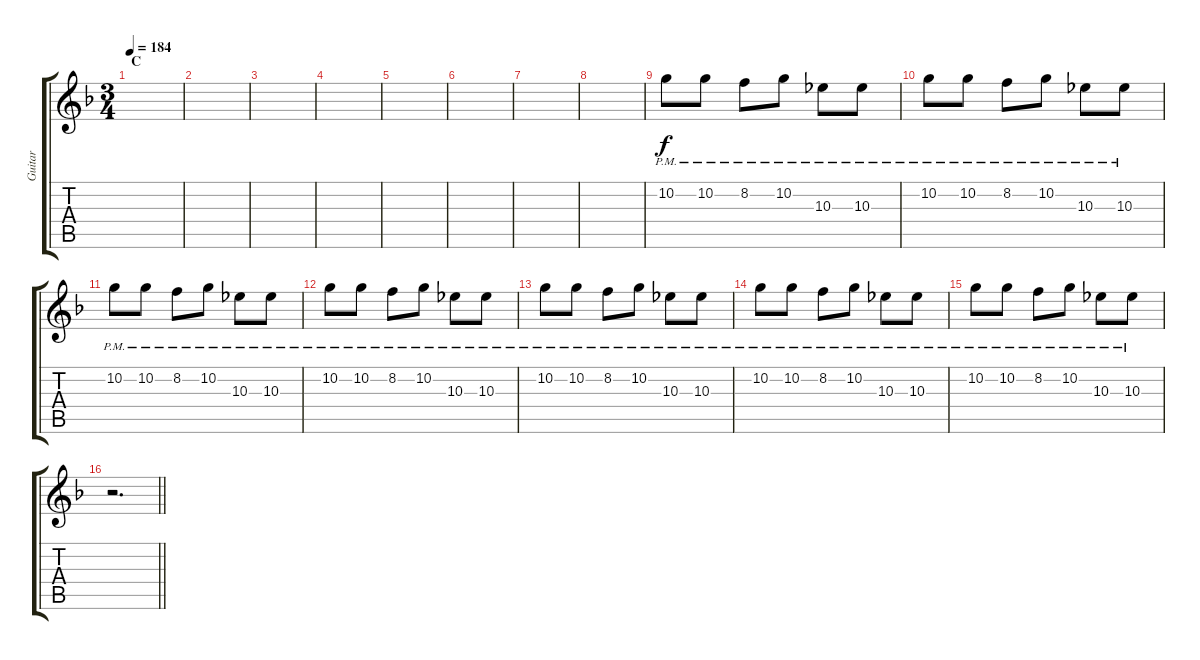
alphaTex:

\track ("Guitar" "Guitar") {instrument distortionguitar}
\staff {score tabs}
\tuning (D4 A3 F3 C3 G2 C2) {hide}
\ts (3 4)
\section ("" "C")
\tempo 184
\clef g2
\ks f
|
|
|
|
|
|
|
|
10.2{pm}.8 10.2{pm}.8 8.2{pm}.8 10.2{pm}.8 10.3{pm}.8 10.3{pm}.8 |
10.2{pm}.8 10.2{pm}.8 8.2{pm}.8 10.2{pm}.8 10.3{pm}.8 10.3{pm}.8 |
10.2{pm}.8 10.2{pm}.8 8.2{pm}.8 10.2{pm}.8 10.3{pm}.8 10.3{pm}.8 |
10.2{pm}.8 10.2{pm}.8 8.2{pm}.8 10.2{pm}.8 10.3{pm}.8 10.3{pm}.8 |
10.2{pm}.8 10.2{pm}.8 8.2{pm}.8 10.2{pm}.8 10.3{pm}.8 10.3{pm}.8 |
10.2{pm}.8 10.2{pm}.8 8.2{pm}.8 10.2{pm}.8 10.3{pm}.8 10.3{pm}.8 |
10.2{pm}.8 10.2{pm}.8 8.2{pm}.8 10.2{pm}.8 10.3{pm}.8 10.3{pm}.8 |
\barLineRight lightlight
r.2{d}
